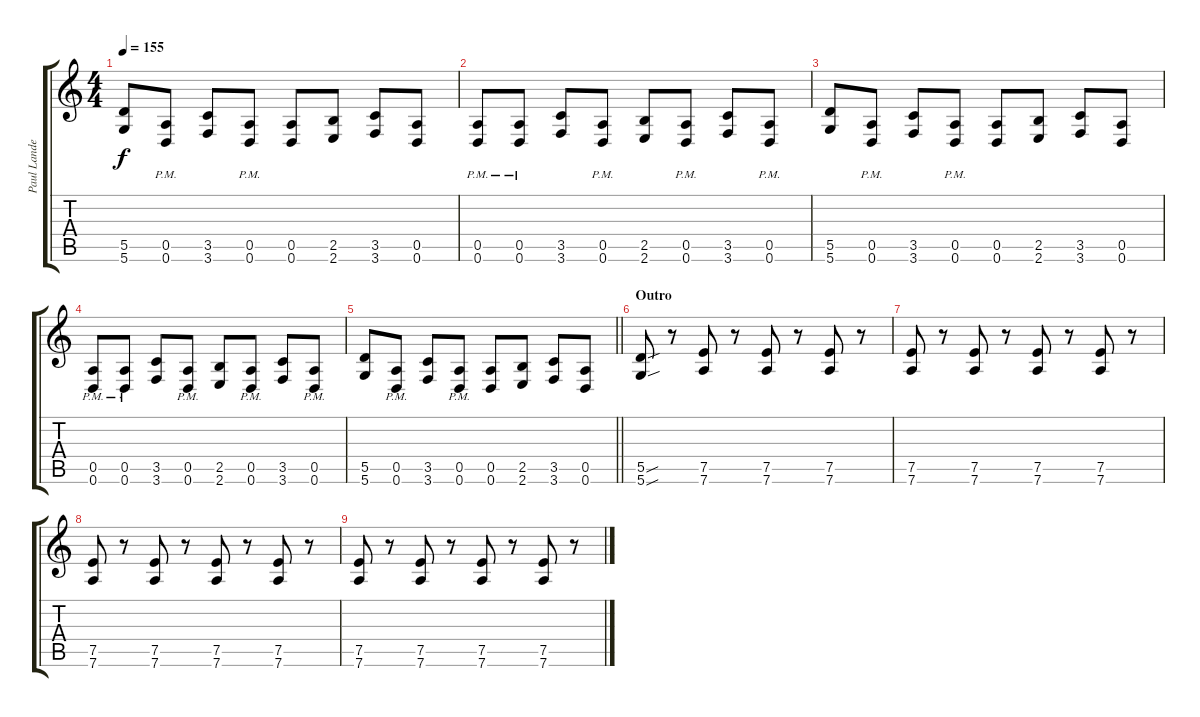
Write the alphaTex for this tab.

\track ("Paul Landers" "Paul Lande") {instrument distortionguitar}
\staff {score tabs}
\tuning (E4 B3 G3 D3 A2 D2) {hide}
\ts (4 4)
\tempo 155
\clef g2
\ks c
(5.5 5.6).8{dy f} (0.5{pm} 0.6{pm}).8 (3.5 3.6).8 (0.5{pm} 0.6{pm}).8 (0.5 0.6).8 (2.5 2.6).8 (3.5 3.6).8 (0.5 0.6).8 |
(0.5{pm} 0.6{pm}).8 (0.5{pm} 0.6{pm}).8 (3.5 3.6).8 (0.5{pm} 0.6{pm}).8 (2.5 2.6).8 (0.5{pm} 0.6{pm}).8 (3.5 3.6).8 (0.5{pm} 0.6{pm}).8 |
(5.5 5.6).8 (0.5{pm} 0.6{pm}).8 (3.5 3.6).8 (0.5{pm} 0.6{pm}).8 (0.5 0.6).8 (2.5 2.6).8 (3.5 3.6).8 (0.5 0.6).8 |
(0.5{pm} 0.6{pm}).8 (0.5{pm} 0.6{pm}).8 (3.5 3.6).8 (0.5{pm} 0.6{pm}).8 (2.5 2.6).8 (0.5{pm} 0.6{pm}).8 (3.5 3.6).8 (0.5{pm} 0.6{pm}).8 |
\barLineRight lightlight
(5.5 5.6).8 (0.5{pm} 0.6{pm}).8 (3.5 3.6).8 (0.5{pm} 0.6{pm}).8 (0.5 0.6).8 (2.5 2.6).8 (3.5 3.6).8 (0.5 0.6).8 |
\section ("" "Outro")
(5.5{sou} 5.6{sou}).8 r.8 (7.5 7.6).8 r.8 (7.5 7.6).8 r.8 (7.5 7.6).8 r.8 |
(7.5 7.6).8 r.8 (7.5 7.6).8 r.8 (7.5 7.6).8 r.8 (7.5 7.6).8 r.8 |
(7.5 7.6).8 r.8 (7.5 7.6).8 r.8 (7.5 7.6).8 r.8 (7.5 7.6).8 r.8 |
(7.5 7.6).8 r.8 (7.5 7.6).8 r.8 (7.5 7.6).8 r.8 (7.5 7.6).8 r.8
